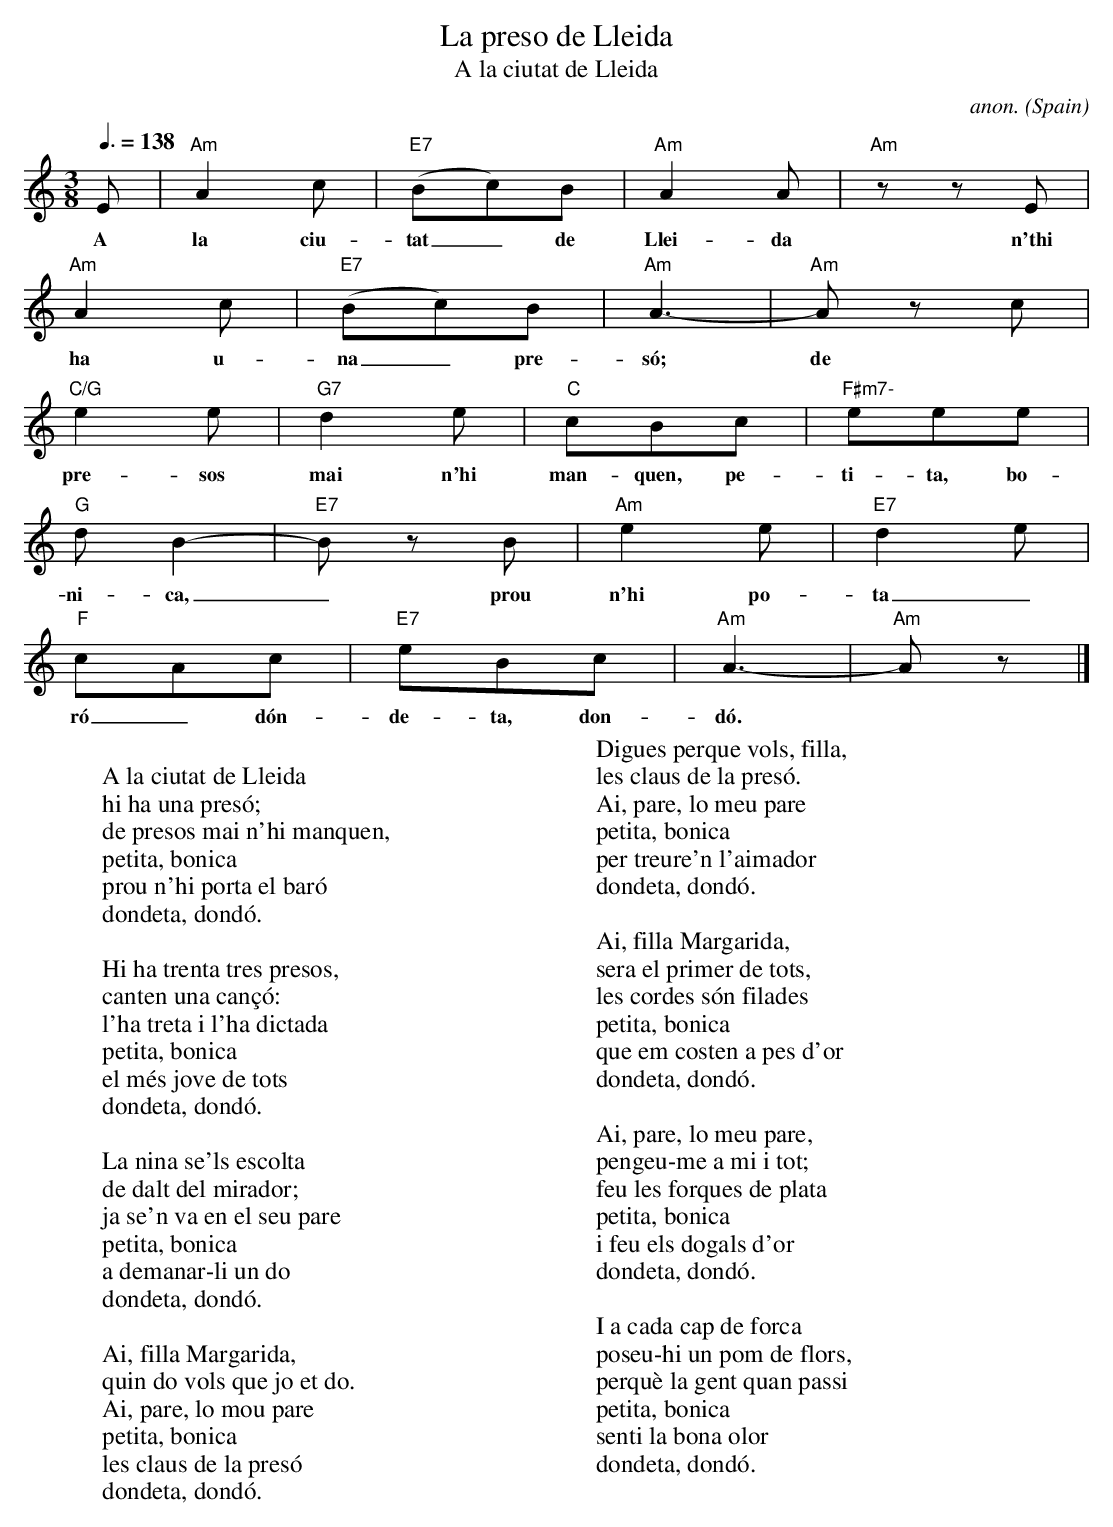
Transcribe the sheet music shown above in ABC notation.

X:1
T:La preso de Lleida
T:A la ciutat de Lleida
C:anon.
O:Spain
M:3/8
L:1/8
Q:3/8=138
K:Am
E|"Am"A2c|"E7"(Bc)B|"Am"A2A|"Am"z z E|
w:A la ciu-tat _ de Llei-da n'thi
"Am"A2c|"E7"(Bc)B|"Am"A3-|"Am"A z c|
w:ha u-na _ pre-só;   de
"C/G"e2e|"G7"d2e|"C"cBc|"F#m7-"eee|
w:pre-sos mai n'hi man-quen, pe-ti-ta, bo-
"G"dB2-|"E7"B z B|"Am"e2e|"E7"d2e|
w:ni-ca, _ prou n'hi po-ta_el ba-
"F"cAc|"E7"eBc|"Am"A3-|"Am"A z|]
w:ró _ dón-de-ta, don-dó.
W:
W:A la ciutat de Lleida
W:hi ha una presó;
W:de presos mai n'hi manquen,
W:petita, bonica
W:prou n'hi porta el baró
W:dondeta, dondó.
W:
W:Hi ha trenta tres presos,
W:canten una can\ccó:
W:l'ha treta i l'ha dictada
W:petita, bonica
W:el més jove de tots
W:dondeta, dondó.
W:
W:La nina se'ls escolta
W:de dalt del mirador;
W:ja se'n va en el seu pare
W:petita, bonica
W:a demanar-li un do
W:dondeta, dondó.
W:
W:Ai, filla Margarida,
W:quin do vols que jo et do.
W:Ai, pare, lo mou pare
W:petita, bonica
W:les claus de la presó
W:dondeta, dondó.
W:
W:Digues perque vols, filla,
W:les claus de la presó.
W:Ai, pare, lo meu pare
W:petita, bonica
W:per treure'n l'aimador
W:dondeta, dondó.
W:
W:Ai, filla Margarida,
W:sera el primer de tots,
W:les cordes són filades
W:petita, bonica
W:que em costen a pes d'or
W:dondeta, dondó.
W:
W:Ai, pare, lo meu pare,
W:pengeu-me a mi i tot;
W:feu les forques de plata
W:petita, bonica
W:i feu els dogals d'or
W:dondeta, dondó.
W:
W:I a cada cap de forca
W:poseu-hi un pom de flors,
W:perquè la gent quan passi
W:petita, bonica
W:senti la bona olor
W:dondeta, dondó.
